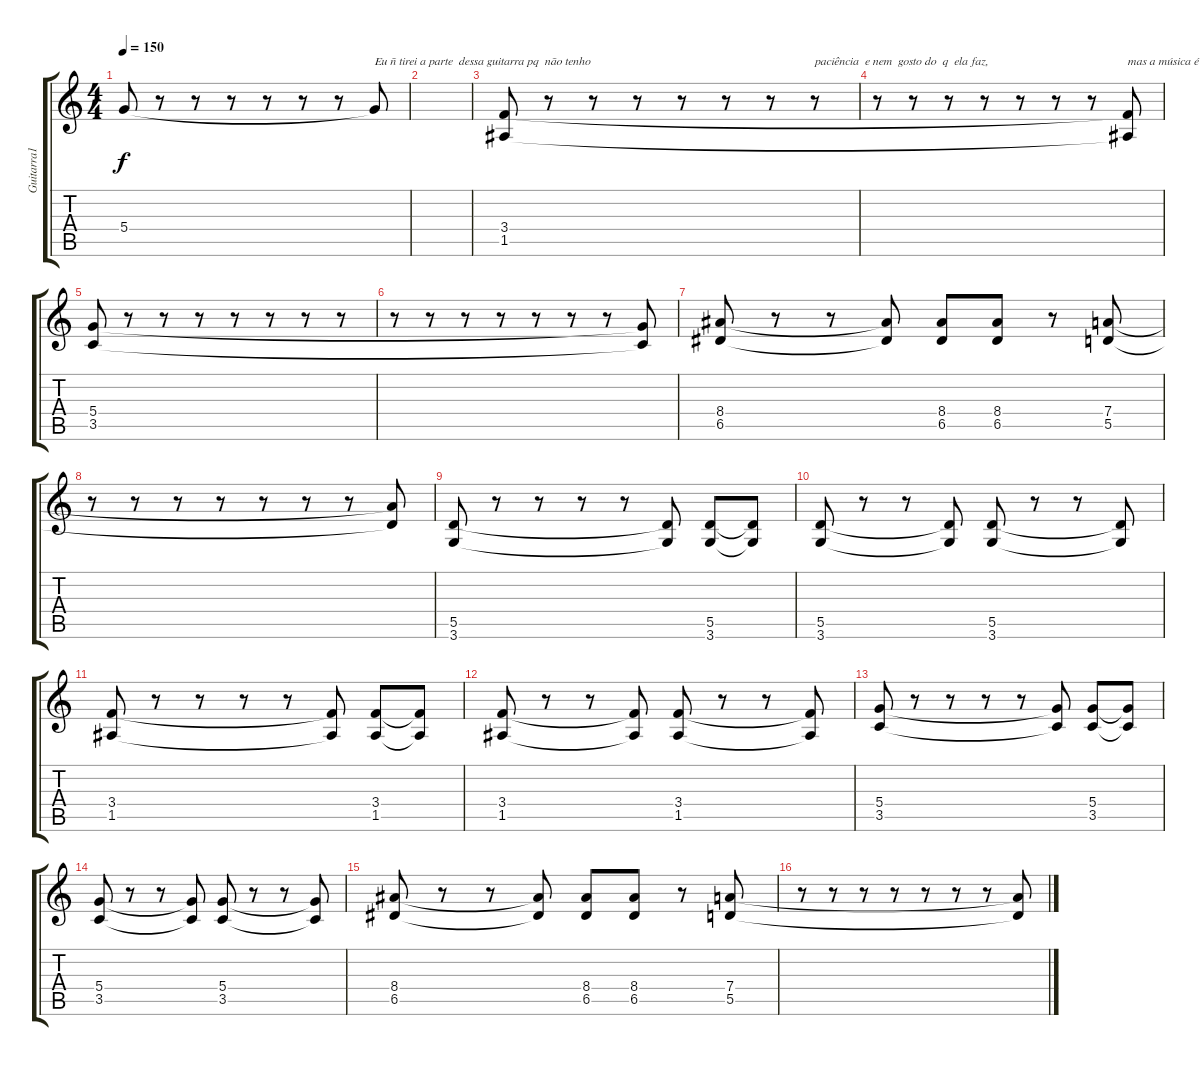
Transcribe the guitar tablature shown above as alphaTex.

\track ("Guitarra1" "Guitarra1") {instrument distortionguitar}
\staff {score tabs}
\tuning (E4 B3 G3 D3 A2 E2) {hide}
\ts (4 4)
\tempo 150
\clef g2
\ks c
5.4{t}.8{dy f} r.8 r.8 r.8 r.8 r.8 r.8 5.4{t}.8{txt "Eu ñ tirei a parte  dessa guitarra pq  não tenho"} |
|
(3.4 1.5).8 r.8 r.8 r.8 r.8 r.8 r.8 r.8{txt "paciência  e nem  gosto do  q  ela faz,"} |
r.8 r.8 r.8 r.8 r.8 r.8 r.8 (3.4{t} 1.5{t}).8{txt "mas a música é irada"} |
(5.4 3.5).8 r.8 r.8 r.8 r.8 r.8 r.8 r.8 |
r.8 r.8 r.8 r.8 r.8 r.8 r.8 (5.4{t} 3.5{t}).8 |
(8.4 6.5).8 r.8 r.8 (8.4{t} 6.5{t}).8 (8.4 6.5).8 (8.4 6.5).8 r.8 (7.4 5.5).8 |
r.8 r.8 r.8 r.8 r.8 r.8 r.8 (7.4{t} 5.5{t}).8 |
(5.5 3.6).8 r.8 r.8 r.8 r.8 (5.5{t} 3.6{t}).8 (5.5 3.6).8 (5.5{t} 3.6{t}).8 |
(5.5 3.6).8 r.8 r.8 (5.5{t} 3.6{t}).8 (5.5 3.6).8 r.8 r.8 (5.5{t} 3.6{t}).8 |
(3.4 1.5).8 r.8 r.8 r.8 r.8 (3.4{t} 1.5{t}).8 (3.4 1.5).8 (3.4{t} 1.5{t}).8 |
(3.4 1.5).8 r.8 r.8 (3.4{t} 1.5{t}).8 (3.4 1.5).8 r.8 r.8 (3.4{t} 1.5{t}).8 |
(5.4 3.5).8 r.8 r.8 r.8 r.8 (5.4{t} 3.5{t}).8 (5.4 3.5).8 (5.4{t} 3.5{t}).8 |
(5.4 3.5).8 r.8 r.8 (5.4{t} 3.5{t}).8 (5.4 3.5).8 r.8 r.8 (5.4{t} 3.5{t}).8 |
(8.4 6.5).8 r.8 r.8 (8.4{t} 6.5{t}).8 (8.4 6.5).8 (8.4 6.5).8 r.8 (7.4 5.5).8 |
r.8 r.8 r.8 r.8 r.8 r.8 r.8 (7.4{t} 5.5{t}).8
